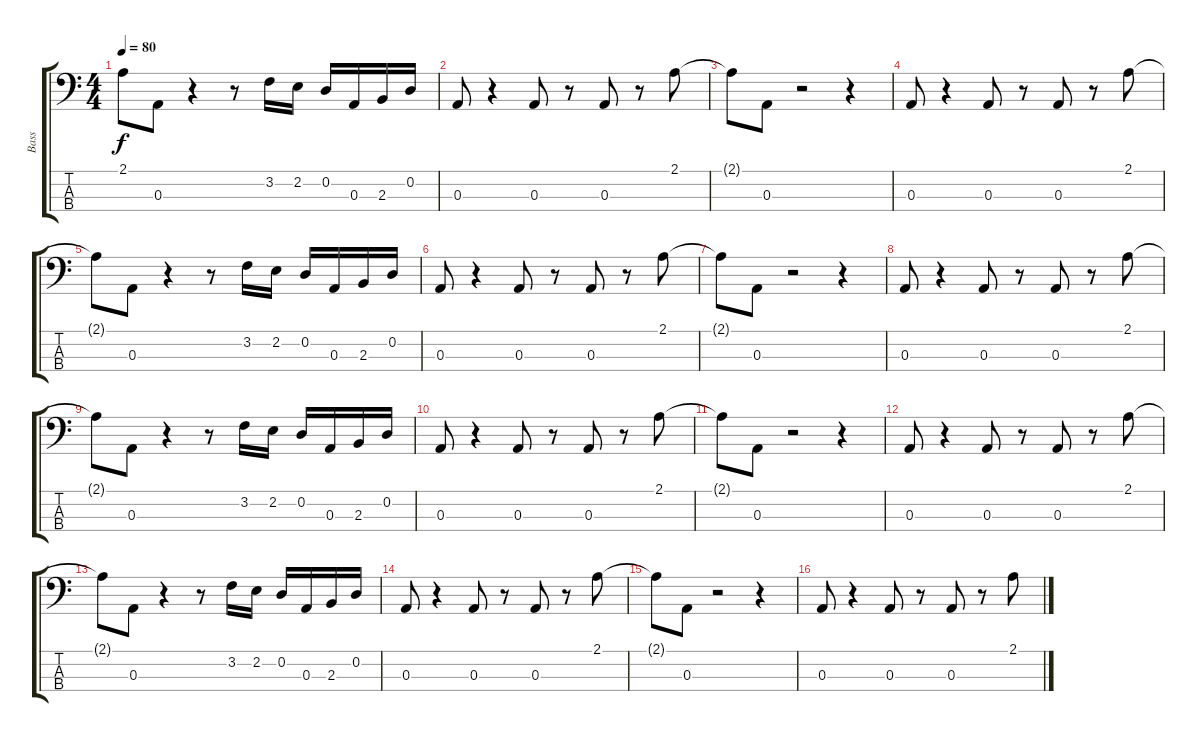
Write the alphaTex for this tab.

\track ("Bass " "Bass ") {instrument electricbassfinger}
\staff {score tabs}
\tuning (G2 D2 A1 E1) {hide}
\ts (4 4)
\tempo 80
\clef f4
\ks c
2.1{t}.8{dy f} 0.3.8 r.4 r.8 3.2.16 2.2.16 0.2.16 0.3.16 2.3.16 0.2.16 |
0.3.8 r.4 0.3.8 r.8 0.3.8 r.8 2.1.8 |
2.1{t}.8 0.3.8 r.2 r.4 |
0.3.8 r.4 0.3.8 r.8 0.3.8 r.8 2.1.8 |
2.1{t}.8 0.3.8 r.4 r.8 3.2.16 2.2.16 0.2.16 0.3.16 2.3.16 0.2.16 |
0.3.8 r.4 0.3.8 r.8 0.3.8 r.8 2.1.8 |
2.1{t}.8 0.3.8 r.2 r.4 |
0.3.8 r.4 0.3.8 r.8 0.3.8 r.8 2.1.8 |
2.1{t}.8 0.3.8 r.4 r.8 3.2.16 2.2.16 0.2.16 0.3.16 2.3.16 0.2.16 |
0.3.8 r.4 0.3.8 r.8 0.3.8 r.8 2.1.8 |
2.1{t}.8 0.3.8 r.2 r.4 |
0.3.8 r.4 0.3.8 r.8 0.3.8 r.8 2.1.8 |
2.1{t}.8 0.3.8 r.4 r.8 3.2.16 2.2.16 0.2.16 0.3.16 2.3.16 0.2.16 |
0.3.8 r.4 0.3.8 r.8 0.3.8 r.8 2.1.8 |
2.1{t}.8 0.3.8 r.2 r.4 |
0.3.8 r.4 0.3.8 r.8 0.3.8 r.8 2.1.8
